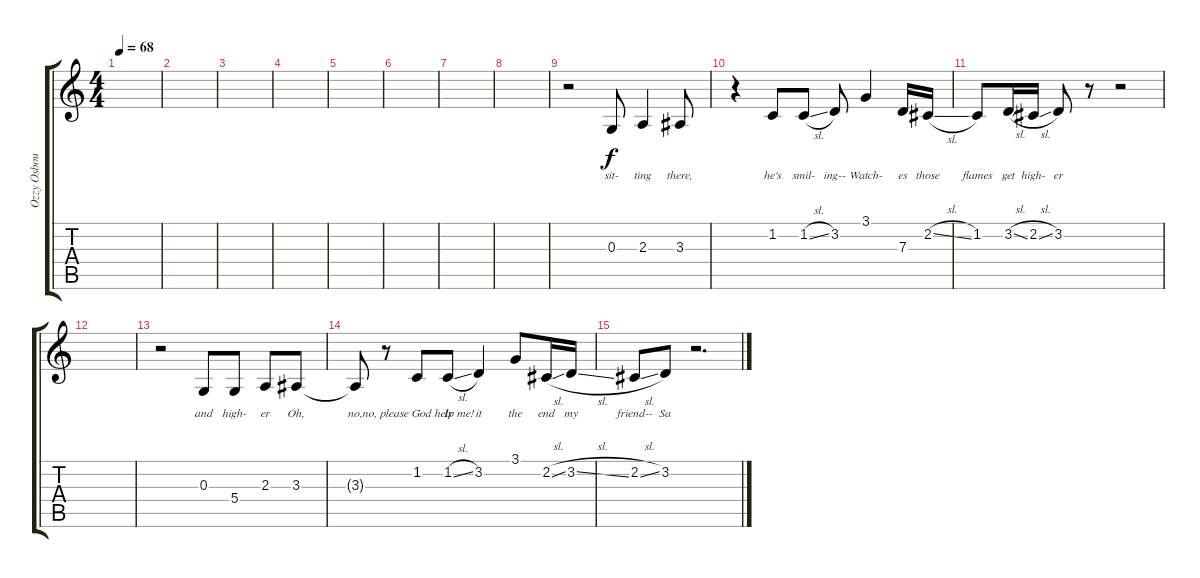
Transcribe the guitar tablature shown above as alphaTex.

\track ("Ozzy Osbourne" "Ozzy Osbou") {instrument synthstrings1}
\staff {score tabs}
\tuning (E4 B3 G3 D3 A2 E2) {hide}
\ts (4 4)
\tempo 68
\clef g2
\ks c
|
|
|
|
|
|
|
|
r.2 0.3.8{lyrics (0 "sit-") lyrics (1 "") lyrics (2 "") lyrics (3 "") lyrics (4 "")} 2.3.4{lyrics (0 "ting") lyrics (1 "") lyrics (2 "") lyrics (3 "") lyrics (4 "")} 3.3.8{lyrics (0 "there,") lyrics (1 "") lyrics (2 "") lyrics (3 "") lyrics (4 "")} |
r.4 1.2.8{lyrics (0 "he's") lyrics (1 "") lyrics (2 "") lyrics (3 "") lyrics (4 "")} 1.2{sl}.8{lyrics (0 "smil-") lyrics (1 "") lyrics (2 "") lyrics (3 "") lyrics (4 "")} 3.2.8{lyrics (0 "ing--") lyrics (1 "") lyrics (2 "") lyrics (3 "") lyrics (4 "")} 3.1.4{lyrics (0 "Watch-") lyrics (1 "") lyrics (2 "") lyrics (3 "") lyrics (4 "")} 7.3.16{lyrics (0 "es") lyrics (1 "") lyrics (2 "") lyrics (3 "") lyrics (4 "")} 2.2{sl}.16{lyrics (0 "those") lyrics (1 "") lyrics (2 "") lyrics (3 "") lyrics (4 "")} |
1.2.8{lyrics (0 "flames") lyrics (1 "") lyrics (2 "") lyrics (3 "") lyrics (4 "")} 3.2{sl}.16{lyrics (0 "get") lyrics (1 "") lyrics (2 "") lyrics (3 "") lyrics (4 "")} 2.2{sl}.16{lyrics (0 "high-") lyrics (1 "") lyrics (2 "") lyrics (3 "") lyrics (4 "")} 3.2.8{lyrics (0 "er") lyrics (1 "") lyrics (2 "") lyrics (3 "") lyrics (4 "")} r.8 r.2 |
|
r.2 0.3.8{lyrics (0 "and") lyrics (1 "") lyrics (2 "") lyrics (3 "") lyrics (4 "")} 5.4.8{lyrics (0 "high-") lyrics (1 "") lyrics (2 "") lyrics (3 "") lyrics (4 "")} 2.3.8{lyrics (0 "er") lyrics (1 "") lyrics (2 "") lyrics (3 "") lyrics (4 "")} 3.3.8{lyrics (0 "Oh,") lyrics (1 "") lyrics (2 "") lyrics (3 "") lyrics (4 "")} |
3.3{t}.8{lyrics (0 "no,") lyrics (1 "") lyrics (2 "") lyrics (3 "") lyrics (4 "")} r.8 1.2.8{lyrics (0 " no, please God help me!") lyrics (1 "") lyrics (2 "") lyrics (3 "") lyrics (4 "")} 1.2{sl}.8{lyrics (0 "Is") lyrics (1 "") lyrics (2 "") lyrics (3 "") lyrics (4 "")} 3.2.4{lyrics (0 "it") lyrics (1 "") lyrics (2 "") lyrics (3 "") lyrics (4 "")} 3.1.8{lyrics (0 "the") lyrics (1 "") lyrics (2 "") lyrics (3 "") lyrics (4 "")} 2.2{sl}.16{lyrics (0 "end") lyrics (1 "") lyrics (2 "") lyrics (3 "") lyrics (4 "")} 3.2{sl}.16{lyrics (0 "my") lyrics (1 "") lyrics (2 "") lyrics (3 "") lyrics (4 "")} |
2.2{sl}.8{lyrics (0 "friend--") lyrics (1 "") lyrics (2 "") lyrics (3 "") lyrics (4 "")} 3.2.8{lyrics (0 "Sa") lyrics (1 "") lyrics (2 "") lyrics (3 "") lyrics (4 "")} r.2{d}
